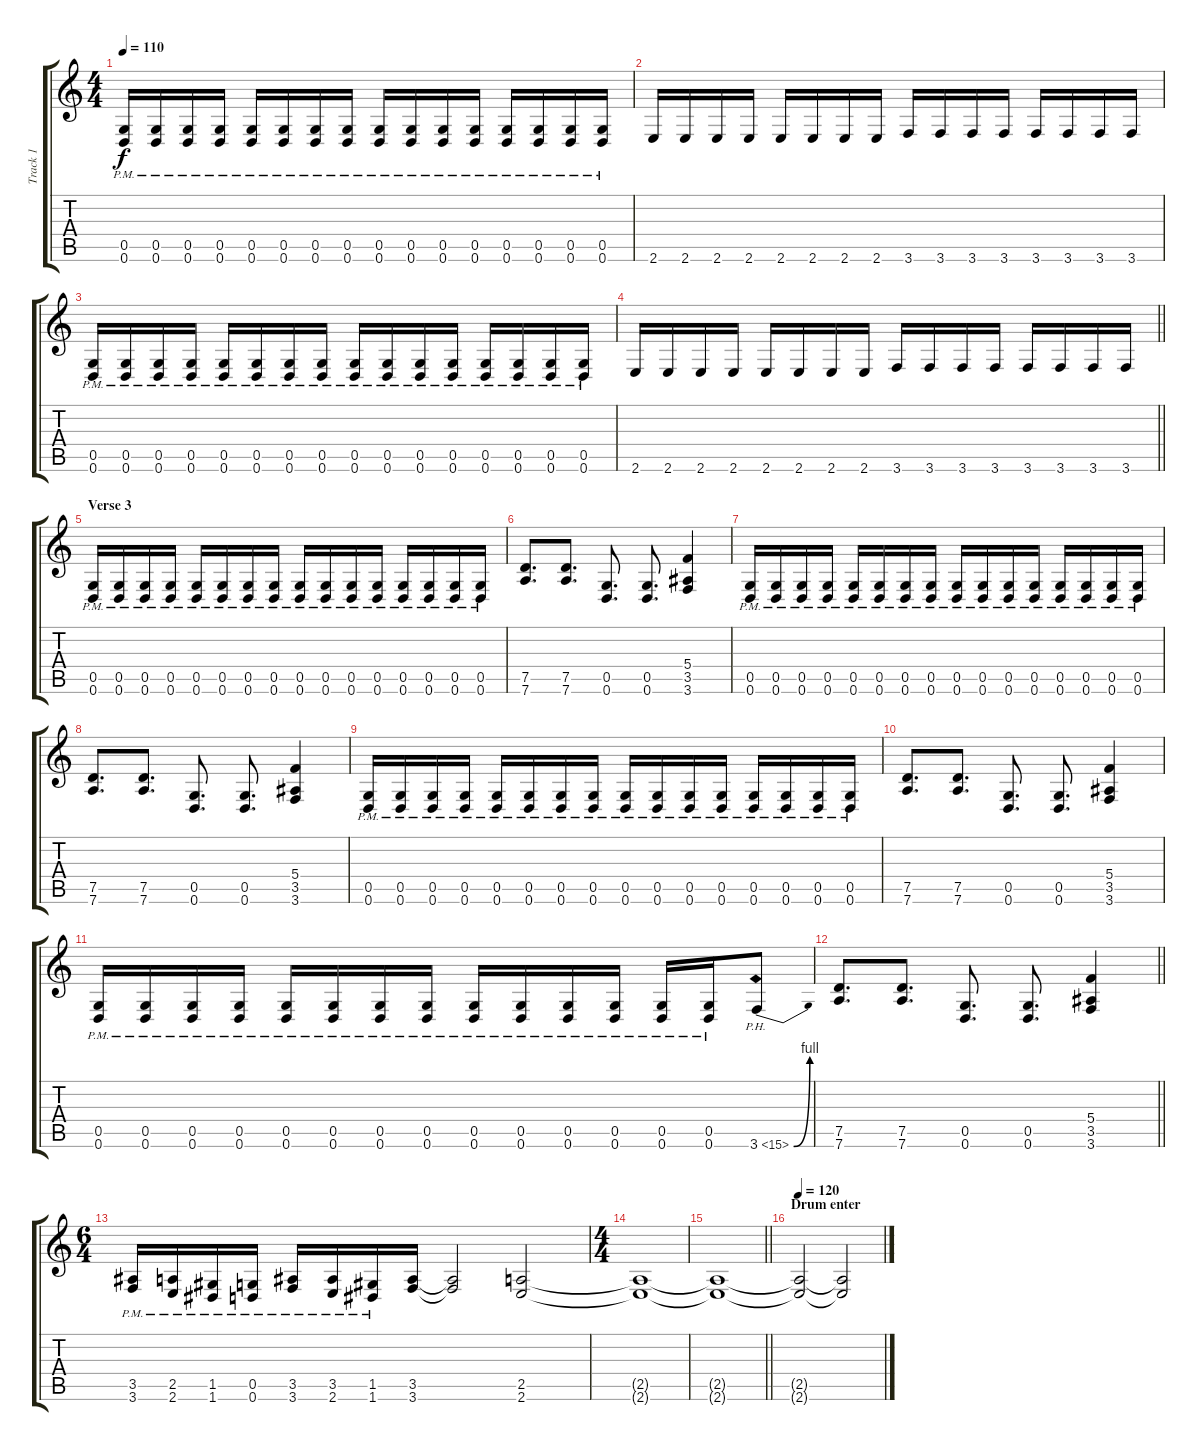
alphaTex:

\track ("Track 1" "Track 1") {instrument overdrivenguitar}
\staff {score tabs}
\tuning (D4 A3 F3 C3 G2 D2) {hide}
\ts (4 4)
\tempo 110
\clef g2
\ks c
(0.5{pm} 0.6{pm}).16{dy f} (0.5{pm} 0.6{pm}).16 (0.5{pm} 0.6{pm}).16 (0.5{pm} 0.6{pm}).16 (0.5{pm} 0.6{pm}).16 (0.5{pm} 0.6{pm}).16 (0.5{pm} 0.6{pm}).16 (0.5{pm} 0.6{pm}).16 (0.5{pm} 0.6{pm}).16 (0.5{pm} 0.6{pm}).16 (0.5{pm} 0.6{pm}).16 (0.5{pm} 0.6{pm}).16 (0.5{pm} 0.6{pm}).16 (0.5{pm} 0.6{pm}).16 (0.5{pm} 0.6{pm}).16 (0.5{pm} 0.6{pm}).16 |
2.6.16 2.6.16 2.6.16 2.6.16 2.6.16 2.6.16 2.6.16 2.6.16 3.6.16 3.6.16 3.6.16 3.6.16 3.6.16 3.6.16 3.6.16 3.6.16 |
(0.5{pm} 0.6{pm}).16 (0.5{pm} 0.6{pm}).16 (0.5{pm} 0.6{pm}).16 (0.5{pm} 0.6{pm}).16 (0.5{pm} 0.6{pm}).16 (0.5{pm} 0.6{pm}).16 (0.5{pm} 0.6{pm}).16 (0.5{pm} 0.6{pm}).16 (0.5{pm} 0.6{pm}).16 (0.5{pm} 0.6{pm}).16 (0.5{pm} 0.6{pm}).16 (0.5{pm} 0.6{pm}).16 (0.5{pm} 0.6{pm}).16 (0.5{pm} 0.6{pm}).16 (0.5{pm} 0.6{pm}).16 (0.5{pm} 0.6{pm}).16 |
\barLineRight lightlight
2.6.16 2.6.16 2.6.16 2.6.16 2.6.16 2.6.16 2.6.16 2.6.16 3.6.16 3.6.16 3.6.16 3.6.16 3.6.16 3.6.16 3.6.16 3.6.16 |
\section ("" "Verse 3")
(0.5{pm} 0.6{pm}).16 (0.5{pm} 0.6{pm}).16 (0.5{pm} 0.6{pm}).16 (0.5{pm} 0.6{pm}).16 (0.5{pm} 0.6{pm}).16 (0.5{pm} 0.6{pm}).16 (0.5{pm} 0.6{pm}).16 (0.5{pm} 0.6{pm}).16 (0.5{pm} 0.6{pm}).16 (0.5{pm} 0.6{pm}).16 (0.5{pm} 0.6{pm}).16 (0.5{pm} 0.6{pm}).16 (0.5{pm} 0.6{pm}).16 (0.5{pm} 0.6{pm}).16 (0.5{pm} 0.6{pm}).16 (0.5{pm} 0.6{pm}).16 |
(7.5 7.6).8{d} (7.5 7.6).8{d} (0.5 0.6).8{d} (0.5 0.6).8{d} (5.4 3.5 3.6).4 |
(0.5{pm} 0.6{pm}).16 (0.5{pm} 0.6{pm}).16 (0.5{pm} 0.6{pm}).16 (0.5{pm} 0.6{pm}).16 (0.5{pm} 0.6{pm}).16 (0.5{pm} 0.6{pm}).16 (0.5{pm} 0.6{pm}).16 (0.5{pm} 0.6{pm}).16 (0.5{pm} 0.6{pm}).16 (0.5{pm} 0.6{pm}).16 (0.5{pm} 0.6{pm}).16 (0.5{pm} 0.6{pm}).16 (0.5{pm} 0.6{pm}).16 (0.5{pm} 0.6{pm}).16 (0.5{pm} 0.6{pm}).16 (0.5{pm} 0.6{pm}).16 |
(7.5 7.6).8{d} (7.5 7.6).8{d} (0.5 0.6).8{d} (0.5 0.6).8{d} (5.4 3.5 3.6).4 |
(0.5{pm} 0.6{pm}).16 (0.5{pm} 0.6{pm}).16 (0.5{pm} 0.6{pm}).16 (0.5{pm} 0.6{pm}).16 (0.5{pm} 0.6{pm}).16 (0.5{pm} 0.6{pm}).16 (0.5{pm} 0.6{pm}).16 (0.5{pm} 0.6{pm}).16 (0.5{pm} 0.6{pm}).16 (0.5{pm} 0.6{pm}).16 (0.5{pm} 0.6{pm}).16 (0.5{pm} 0.6{pm}).16 (0.5{pm} 0.6{pm}).16 (0.5{pm} 0.6{pm}).16 (0.5{pm} 0.6{pm}).16 (0.5{pm} 0.6{pm}).16 |
(7.5 7.6).8{d} (7.5 7.6).8{d} (0.5 0.6).8{d} (0.5 0.6).8{d} (5.4 3.5 3.6).4 |
(0.5{pm} 0.6{pm}).16 (0.5{pm} 0.6{pm}).16 (0.5{pm} 0.6{pm}).16 (0.5{pm} 0.6{pm}).16 (0.5{pm} 0.6{pm}).16 (0.5{pm} 0.6{pm}).16 (0.5{pm} 0.6{pm}).16 (0.5{pm} 0.6{pm}).16 (0.5{pm} 0.6{pm}).16 (0.5{pm} 0.6{pm}).16 (0.5{pm} 0.6{pm}).16 (0.5{pm} 0.6{pm}).16 (0.5{pm} 0.6{pm}).16 (0.5{pm} 0.6{pm}).16 3.6{be (bend 0 0 60 4) ph 12}.8 |
\barLineRight lightlight
(7.5 7.6).8{d} (7.5 7.6).8{d} (0.5 0.6).8{d} (0.5 0.6).8{d} (5.4 3.5 3.6).4 |
\ts (6 4)
\section ("" "")
(3.5{pm} 3.6{pm}).16 (2.5{pm} 2.6{pm}).16 (1.5{pm} 1.6{pm}).16 (0.5{pm} 0.6{pm}).16 (3.5{pm} 3.6{pm}).16 (3.5{pm} 2.6{pm}).16 (1.5{pm} 1.6{pm}).16 (3.5 3.6).16 (3.5{t} 3.6{t}).2 (2.5 2.6).2 |
\ts (4 4)
(2.5{t} 2.6{t}).1 |
\barLineRight lightlight
(2.5{t} 2.6{t}).1 |
\section ("" "Drum enter")
\tempo 120
(2.5{t} 2.6{t}).2 (2.5{t} 2.6{t}).2
